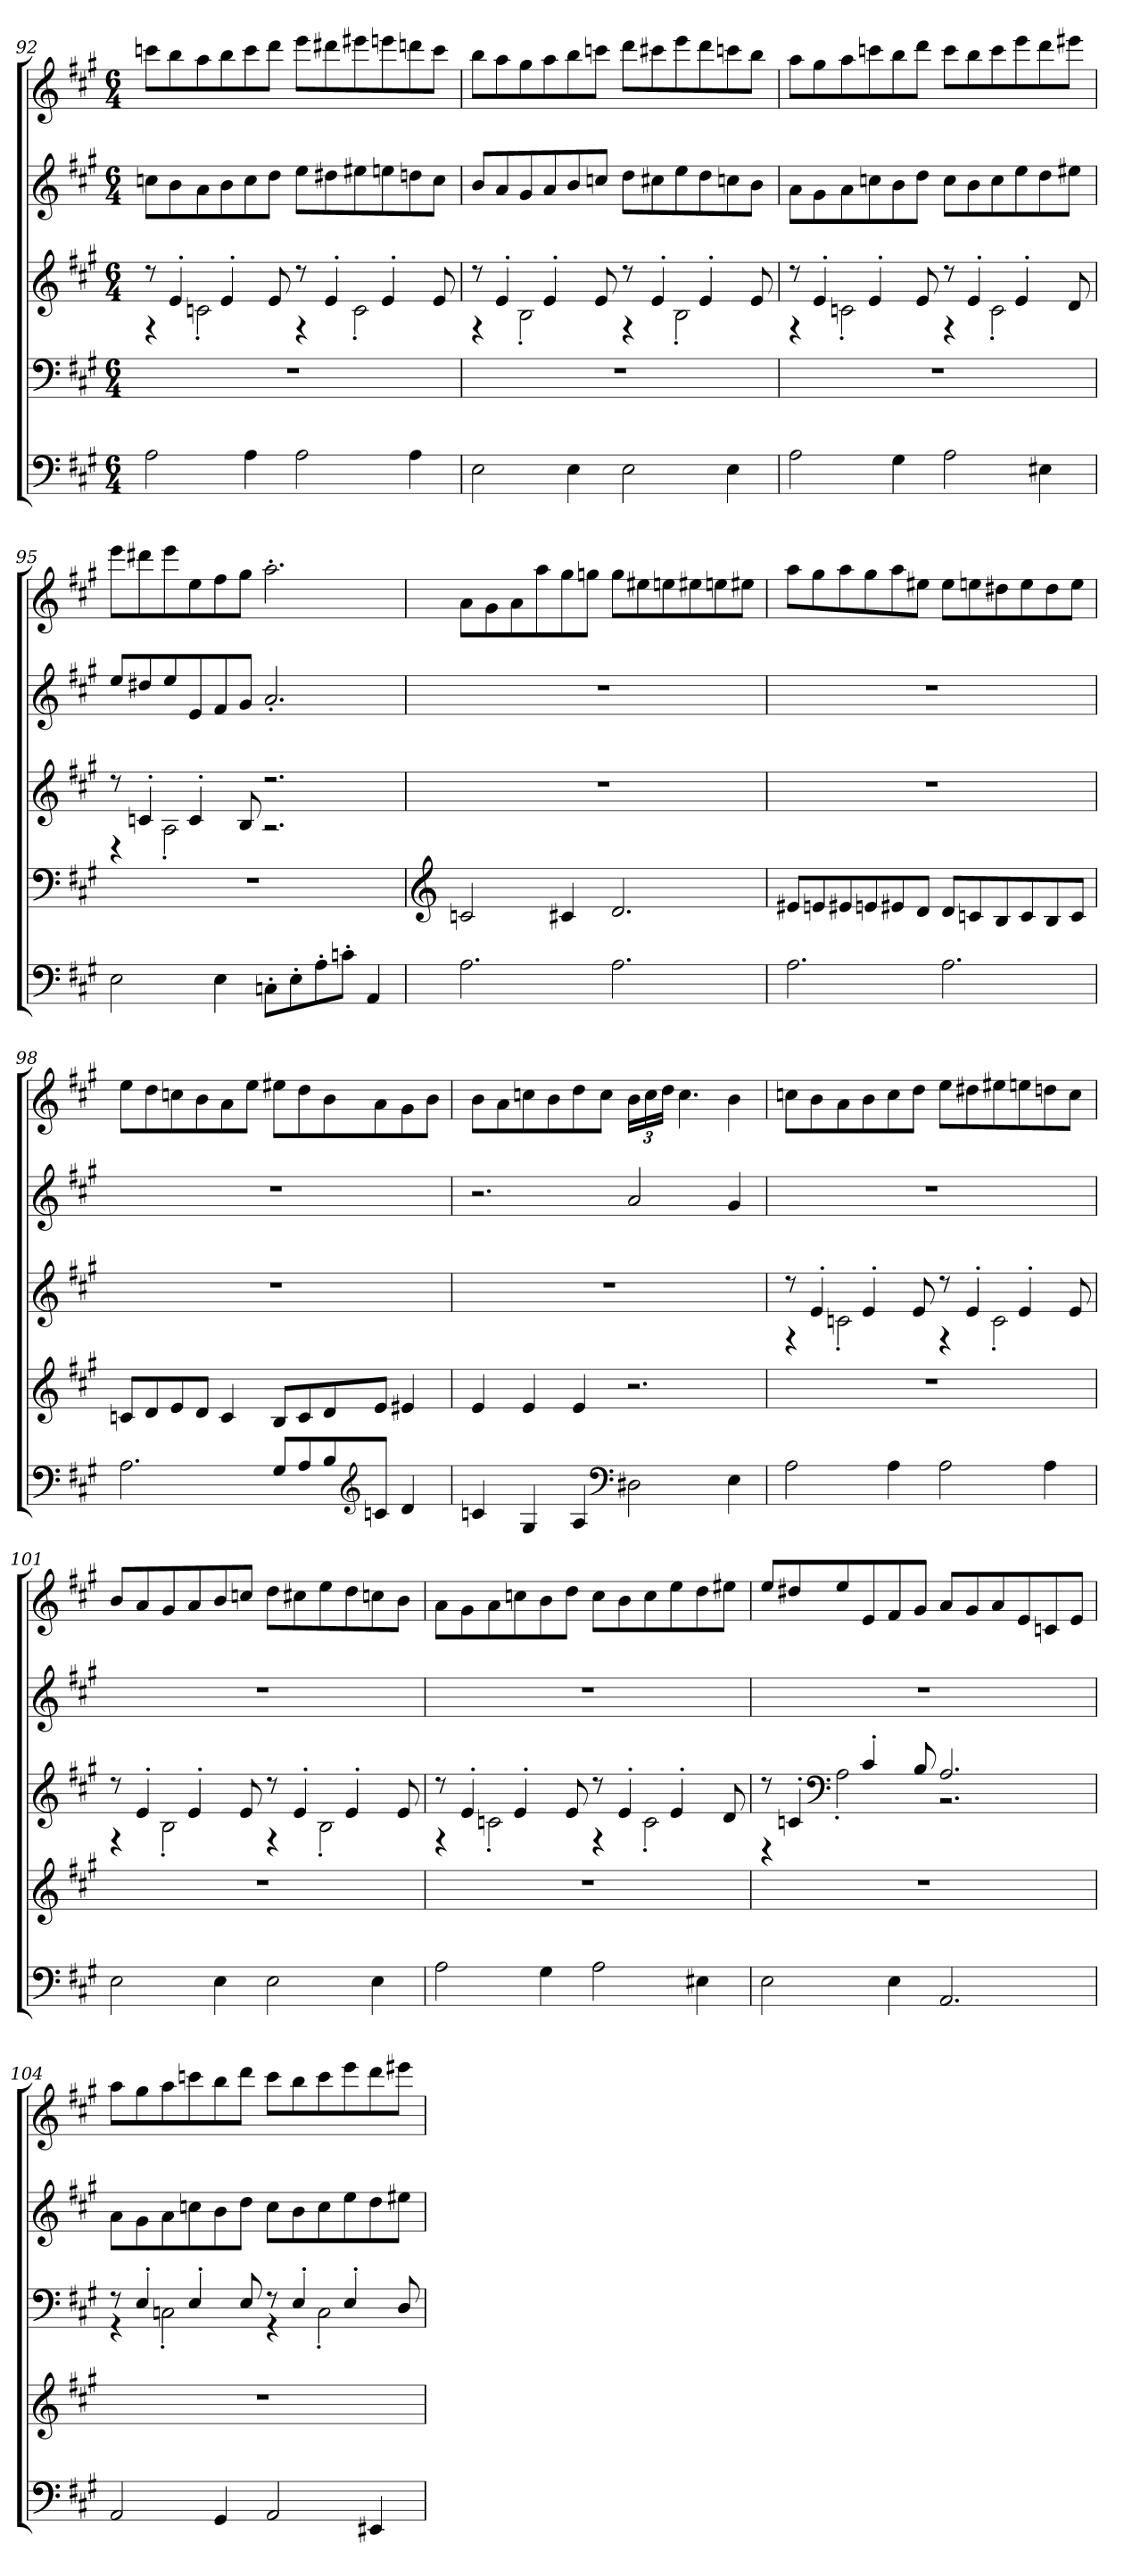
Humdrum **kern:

**kern	**kern	**kern	**kern	**kern
*part5	*part4	*part3	*part2	*part1
*staff5	*staff4	*staff3	*staff2	*staff1
*clefF4	*clefF4	*clefG2	*clefG2	*clefG2
*k[f#c#g#]	*k[f#c#g#]	*k[f#c#g#]	*k[f#c#g#]	*k[f#c#g#]
*M6/4	*M6/4	*M6/4	*M6/4	*M6/4
*MM125	*MM125	*MM125	*MM125	*MM125
=92	=92	=92	=92	=92
*	*	*^	*	*
2A\	1.r	8r	4r	8ccn\L	8cccn\L
.	.	4e'/	.	8b\	8bb\
.	.	.	2cn'\	8a\	8aa\
.	.	4e'/	.	8b\	8bb\
4A\	.	.	.	8cc\	8ccc\
.	.	8e/	.	8dd\J	8ddd\J
2A\	.	8r	4r	8ee\L	8eee\L
.	.	4e'/	.	8dd#X\	8ddd#X\
.	.	.	2c'\	8ee#X\	8eee#X\
.	.	4e'/	.	8een\	8eeen\
4A\	.	.	.	8ddn\	8dddn\
.	.	8e/	.	8cc\J	8ccc\J
!!LO:LB:g=z
=93	=93	=93	=93	=93	=93
*	*	*	*	*	*MM125
2E\	1.r	8r	4r	8b/L	8bb\L
.	.	4e'/	.	8a/	8aa\
.	.	.	2B'\	8g#/	8gg#\
.	.	4e'/	.	8a/	8aa\
4E\	.	.	.	8b/	8bb\
.	.	8e/	.	8ccn/J	8cccn\J
2E\	.	8r	4r	8dd\L	8ddd\L
.	.	4e'/	.	8cc#X\	8ccc#X\
.	.	.	2B'\	8ee\	8eee\
.	.	4e'/	.	8dd\	8ddd\
4E\	.	.	.	8ccn\	8cccn\
.	.	8e/	.	8b\J	8bb\J
=94	=94	=94	=94	=94	=94
*	*	*	*	*	*MM125
2A\	1.r	8r	4r	8a\L	8aa\L
.	.	4e'/	.	8g#\	8gg#\
.	.	.	2cn'\	8a\	8aa\
.	.	4e'/	.	8ccn\	8cccn\
4G#\	.	.	.	8b\	8bb\
.	.	8e/	.	8dd\J	8ddd\J
2A\	.	8r	4r	8cc\L	8ccc\L
.	.	4e'/	.	8b\	8bb\
.	.	.	2c'\	8cc\	8ccc\
.	.	4e'/	.	8ee\	8eee\
4E#X\	.	.	.	8dd\	8ddd\
.	.	8d/	.	8ee#X\J	8eee#X\J
!!LO:PB:g=z
=95	=95	=95	=95	=95	=95
*	*	*	*	*	*MM125
2E\	1.r	8r	4r	8ee/L	8eee\L
.	.	4cn'/	.	8dd#X/	8ddd#X\
.	.	.	2A'\	8ee/	8eee\
.	.	4c'/	.	8e/	8ee\
4E\	.	.	.	8f#/	8ff#\
.	.	8B/	.	8g#/J	8gg#\J
8Cn'\L	.	2.r	2.r	2.a'/	2.aa'\
8E'\	.	.	.	.	.
8A'\	.	.	.	.	.
8cn'\J	.	.	.	.	.
4AA/	.	.	.	.	.
*	*	*v	*v	*	*
=96	=96	=96	=96	=96
*	*clefG2	*	*	*
*	*	*	*	*MM123
2.A\	2cn/	1.r	1.r	8a\L
.	.	.	.	8g#\
.	.	.	.	8a\
.	.	.	.	8aa\
.	4c#X/	.	.	8gg#\
.	.	.	.	8ggn\J
2.A\	2.d/	.	.	8gg\L
.	.	.	.	8ee#X\
.	.	.	.	8een\
.	.	.	.	8ee#X\
.	.	.	.	8een\
.	.	.	.	8ee#X\J
!!LO:LB:g=z
=97	=97	=97	=97	=97
*	*	*	*	*MM123
2.A\	8e#X/L	1.r	1.r	8aa\L
.	8en/	.	.	8gg#\
.	8e#X/	.	.	8aa\
.	8en/	.	.	8gg#\
.	8e#X/	.	.	8aa\
.	8d/J	.	.	8ee#X\J
2.A\	8d/L	.	.	8ee#\L
.	8cn/	.	.	8een\
.	8B/	.	.	8dd#X\
.	8c/	.	.	8ee\
.	8B/	.	.	8dd#\
.	8c/J	.	.	8ee\J
=98	=98	=98	=98	=98
*	*	*	*	*MM123
2.A\	8cn/L	1.r	1.r	8ee\L
.	8d/	.	.	8dd\
.	8e/	.	.	8ccn\
.	8d/J	.	.	8b\
.	4c/	.	.	8a\
.	.	.	.	8ee\J
*	*	*	*	*MM123
8G#/L	8B/L	.	.	8ee#X\L
8A/	8c/	.	.	8dd\
8B/	8d/	.	.	8b\
*clefG2	*	*	*	*
8cn/J	8e/J	.	.	8a\
4d/	4e#X/	.	.	8g#\
.	.	.	.	8b\J
!!LO:PB:g=z
=99	=99	=99	=99	=99
*	*	*	*	*MM120
4cn/	4e/	1.r	2.r	8b\L
.	.	.	.	8a\
4G#/	4e/	.	.	8ccn\
.	.	.	.	8b\
4A/	4e/	.	.	8dd\
.	.	.	.	8cc\J
*clefF4	*	*	*	*
*	*	*	*	*Xbrackettup
*	*	*	*	*MM100
2D#X\	2.r	.	2a/	24b\LL
.	.	.	.	24cc\
.	.	.	.	24dd\JJ
.	.	.	.	4.cc\
*	*	*	*	*MM78
4E\	.	.	4g#/	4b\
=100	=100	=100	=100	=100
*	*	*	*	*MM123
*	*	*^	*	*
2A\	1.r	8r	4r	1.r	8ccn\L
*	*	*	*	*	*MM125
.	.	4e'/	.	.	8b\
.	.	.	2cn'\	.	8a\
.	.	4e'/	.	.	8b\
4A\	.	.	.	.	8cc\
.	.	8e/	.	.	8dd\J
2A\	.	8r	4r	.	8ee\L
.	.	4e'/	.	.	8dd#X\
.	.	.	2c'\	.	8ee#X\
.	.	4e'/	.	.	8een\
4A\	.	.	.	.	8ddn\
.	.	8e/	.	.	8cc\J
!!LO:LB:g=z
=101	=101	=101	=101	=101	=101
*	*	*	*	*	*MM125
2E\	1.r	8r	4r	1.r	8b/L
.	.	4e'/	.	.	8a/
.	.	.	2B'\	.	8g#/
.	.	4e'/	.	.	8a/
4E\	.	.	.	.	8b/
.	.	8e/	.	.	8ccn/J
2E\	.	8r	4r	.	8dd\L
.	.	4e'/	.	.	8cc#X\
.	.	.	2B'\	.	8ee\
.	.	4e'/	.	.	8dd\
4E\	.	.	.	.	8ccn\
.	.	8e/	.	.	8b\J
=102	=102	=102	=102	=102	=102
*	*	*	*	*	*MM125
2A\	1.r	8r	4r	1.r	8a\L
.	.	4e'/	.	.	8g#\
.	.	.	2cn'\	.	8a\
.	.	4e'/	.	.	8ccn\
4G#\	.	.	.	.	8b\
.	.	8e/	.	.	8dd\J
2A\	.	8r	4r	.	8cc\L
.	.	4e'/	.	.	8b\
.	.	.	2c'\	.	8cc\
.	.	4e'/	.	.	8ee\
4E#X\	.	.	.	.	8dd\
.	.	8d/	.	.	8ee#X\J
!!LO:PB:g=z
=103	=103	=103	=103	=103	=103
*	*	*	*	*	*MM125
2E\	1.r	8r	4r	1.r	8ee/L
.	.	4cn'/	.	.	8dd#X/
*	*	*clefF4	*	*	*
.	.	.	2A'\	.	8ee/
.	.	4c'/	.	.	8e/
4E\	.	.	.	.	8f#/
.	.	8B/	.	.	8g#/J
2.AA/	.	2.A/	2.r	.	8a/L
.	.	.	.	.	8g#/
.	.	.	.	.	8a/
.	.	.	.	.	8e/
.	.	.	.	.	8cn/
.	.	.	.	.	8e/J
=104	=104	=104	=104	=104	=104
*	*	*	*	*	*MM125
2AA/	1.r	8r	4r	8a\L	8aa\L
.	.	4E'/	.	8g#\	8gg#\
.	.	.	2Cn'\	8a\	8aa\
.	.	4E'/	.	8ccn\	8cccn\
4GG#/	.	.	.	8b\	8bb\
.	.	8E/	.	8dd\J	8ddd\J
2AA/	.	8r	4r	8cc\L	8ccc\L
.	.	4E'/	.	8b\	8bb\
.	.	.	2C'\	8cc\	8ccc\
.	.	4E'/	.	8ee\	8eee\
4EE#X/	.	.	.	8dd\	8ddd\
.	.	8D/	.	8ee#X\J	8eee#X\J
*	*	*v	*v	*	*
=	=	=	=	=
*-	*-	*-	*-	*-
